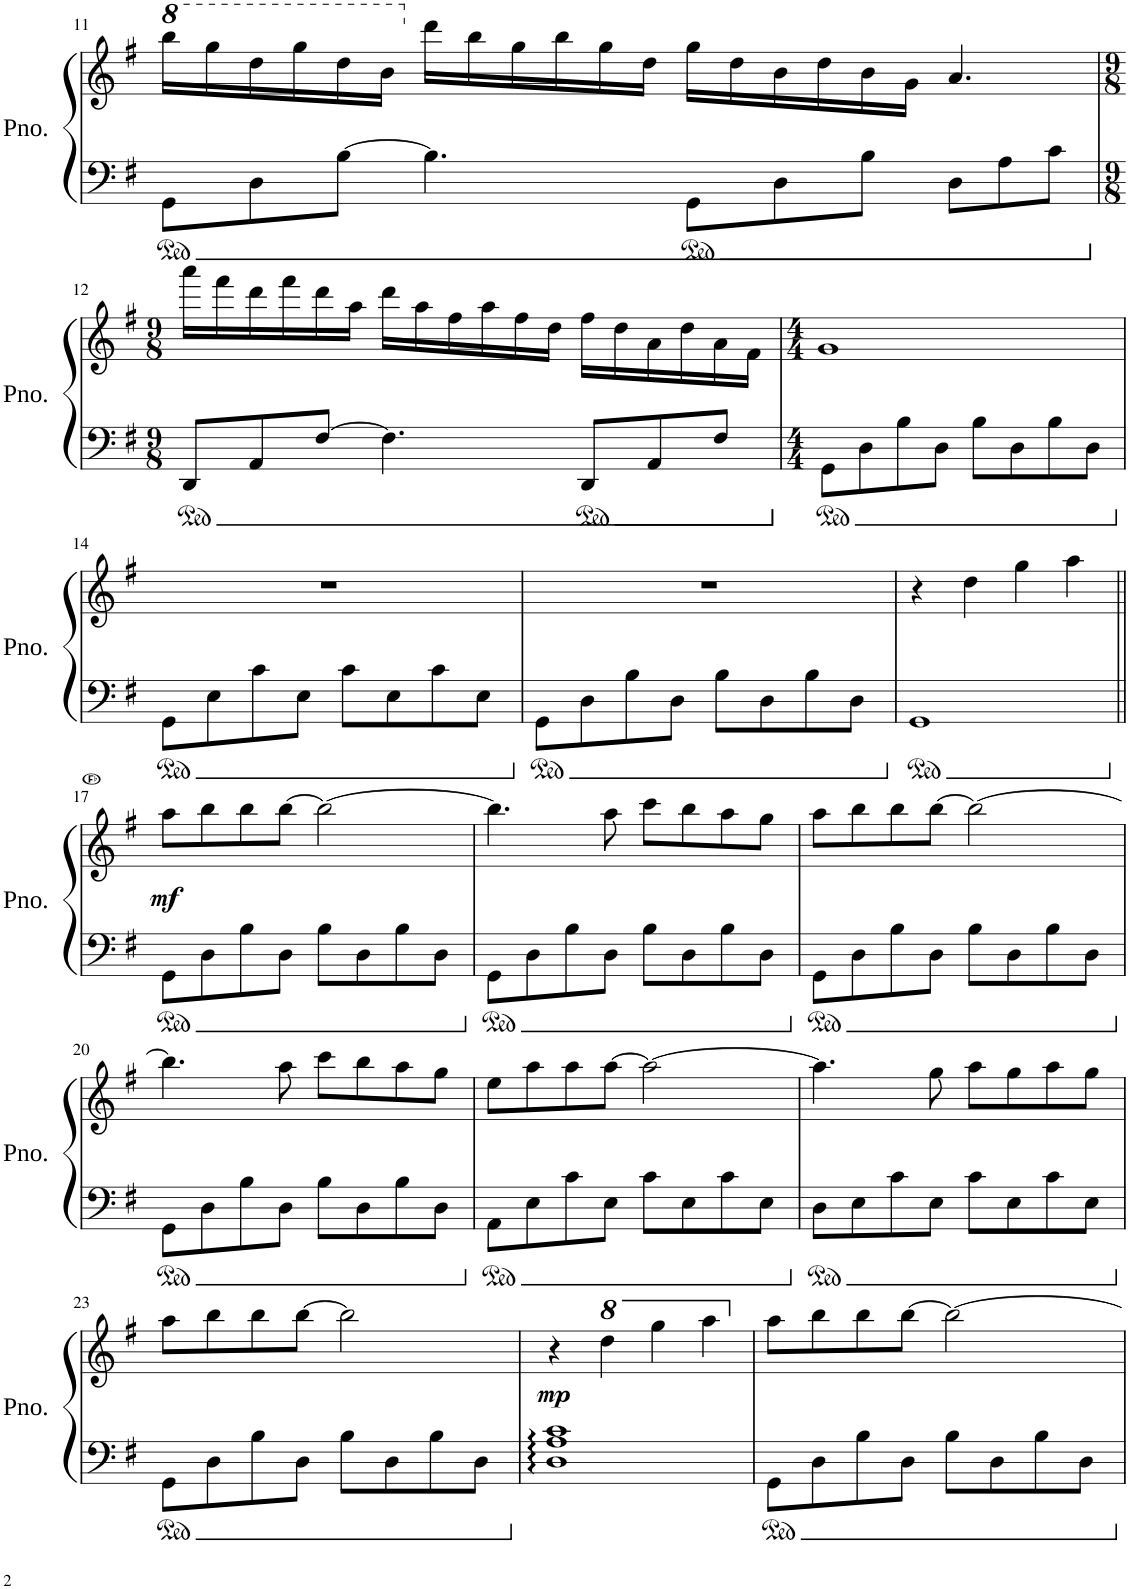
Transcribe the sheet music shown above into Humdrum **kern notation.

**kern	**kern	**dynam
*part1	*part1	*part1
*staff2	*staff1	*staff1/2
*I"Piano	*	*
*I'Pno.	*	*
!!LO:PB:g=z
*clefF4	*clefG2	*
*k[f#]	*k[f#]	*
*M12/8	*M12/8	*
*	*8va	*
=11	=11	=11
8GG\L	16bbb\LL	.
.	16ggg\	.
8D\	16ddd\	.
.	16ggg\	.
[8B\J	16ddd\	.
.	16bb\JJ	.
*	*X8va	*
4.B\]	16ddd\LL	.
.	16bb\	.
.	16gg\	.
.	16bb\	.
.	16gg\	.
.	16dd\JJ	.
8GG\L	16gg\LL	.
.	16dd\	.
8D\	16b\	.
.	16dd\	.
8B\J	16b\	.
.	16g\JJ	.
8D\L	4.a/	.
8A\	.	.
8c\J	.	.
!!LO:LB:g=z
=12	=12	=12
*M9/8	*M9/8	*
8DD/L	16aaa\LL	.
.	16fff#\	.
8AA/	16ddd\	.
.	16fff#\	.
[8F#/J	16ddd\	.
.	16aa\JJ	.
4.F#\]	16ddd\LL	.
.	16aa\	.
.	16ff#\	.
.	16aa\	.
.	16ff#\	.
.	16dd\JJ	.
8DD/L	16ff#\LL	.
.	16dd\	.
8AA/	16a\	.
.	16dd\	.
8F#/J	16a\	.
.	16f#\JJ	.
=13	=13	=13
*M4/4	*M4/4	*
8GG\L	1g	.
8D\	.	.
8B\	.	.
8D\J	.	.
8B\L	.	.
8D\	.	.
8B\	.	.
8D\J	.	.
!!LO:LB:g=z
=14	=14	=14
8GG\L	1r	.
8E\	.	.
8c\	.	.
8E\J	.	.
8c\L	.	.
8E\	.	.
8c\	.	.
8E\J	.	.
=15	=15	=15
8GG\L	1r	.
8D\	.	.
8B\	.	.
8D\J	.	.
8B\L	.	.
8D\	.	.
8B\	.	.
8D\J	.	.
=16	=16	=16
1GG	4r	.
.	4dd\	.
.	4gg\	.
.	4aa\	.
!!LO:LB:g=z
=17||	=17||	=17||
!	!	!LO:DY:b
8GG\L	8aa\L	mf
8D\	8bb\	.
8B\	8bb\	.
8D\J	[8bb\J	.
8B\L	2bb\_	.
8D\	.	.
8B\	.	.
8D\J	.	.
=18	=18	=18
8GG\L	4.bb\]	.
8D\	.	.
8B\	.	.
8D\J	8aa\	.
8B\L	8ccc\L	.
8D\	8bb\	.
8B\	8aa\	.
8D\J	8gg\J	.
=19	=19	=19
8GG\L	8aa\L	.
8D\	8bb\	.
8B\	8bb\	.
8D\J	[8bb\J	.
8B\L	2bb\_	.
8D\	.	.
8B\	.	.
8D\J	.	.
!!LO:LB:g=z
=20	=20	=20
8GG\L	4.bb\]	.
8D\	.	.
8B\	.	.
8D\J	8aa\	.
8B\L	8ccc\L	.
8D\	8bb\	.
8B\	8aa\	.
8D\J	8gg\J	.
=21	=21	=21
8AA\L	8ee\L	.
8E\	8aa\	.
8c\	8aa\	.
8E\J	[8aa\J	.
8c\L	2aa\_	.
8E\	.	.
8c\	.	.
8E\J	.	.
=22	=22	=22
8D\L	4.aa\]	.
8E\	.	.
8c\	.	.
8E\J	8gg\	.
8c\L	8aa\L	.
8E\	8gg\	.
8c\	8aa\	.
8E\J	8gg\J	.
!!LO:LB:g=z
=23	=23	=23
8GG\L	8aa\L	.
8D\	8bb\	.
8B\	8bb\	.
8D\J	[8bb\J	.
8B\L	2bb\]	.
8D\	.	.
8B\	.	.
8D\J	.	.
=24	=24	=24
!	!	!LO:DY:b
1D 1A 1c	4r	mp
*	*8va	*
.	4ddd\	.
.	4ggg\	.
.	4aaa\	.
=25	=25	=25
*	*X8va	*
8GG\L	8aa\L	.
8D\	8bb\	.
8B\	8bb\	.
8D\J	[8bb\J	.
8B\L	2bb\_	.
8D\	.	.
8B\	.	.
8D\J	.	.
=	=	=
*-	*-	*-
